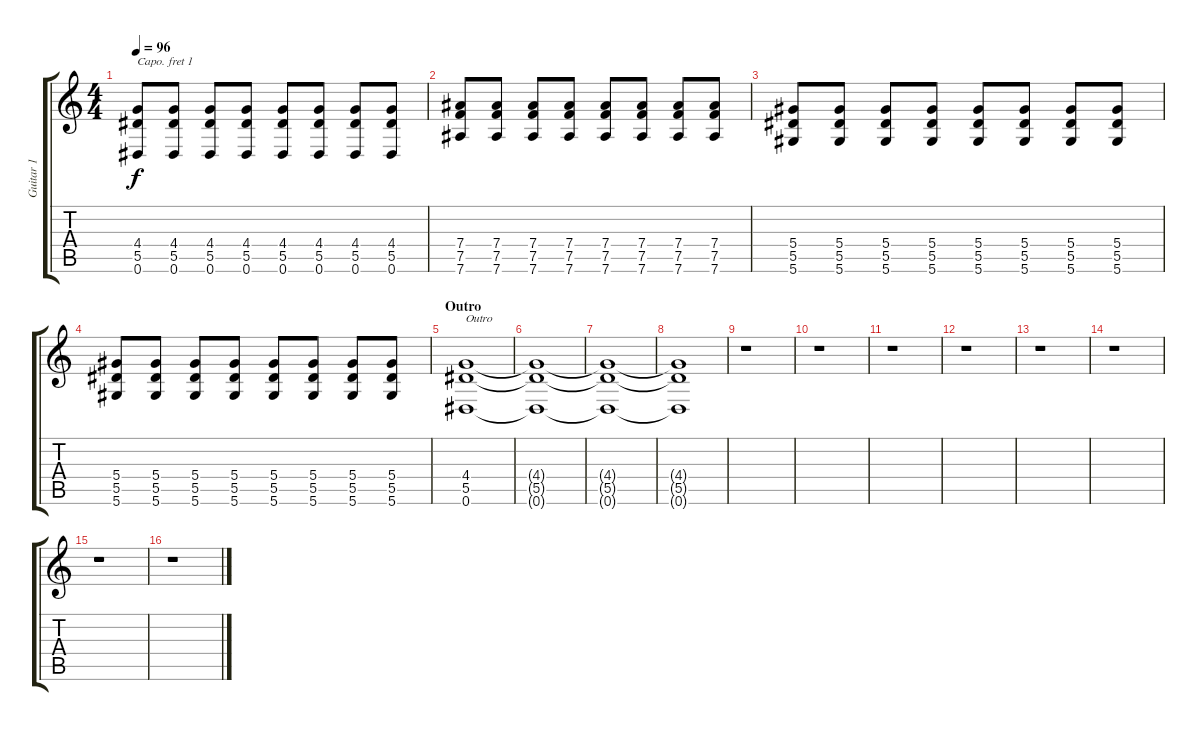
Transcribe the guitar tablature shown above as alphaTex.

\track ("Guitar 1" "Guitar 1") {instrument acousticguitarnylon}
\staff {score tabs}
\capo 1
\tuning (E4 B3 G3 D3 A2 D2) {hide}
\ts (4 4)
\tempo 96
\clef g2
\ks c
(4.4 5.5 0.6).8{dy f} (4.4 5.5 0.6).8 (4.4 5.5 0.6).8 (4.4 5.5 0.6).8 (4.4 5.5 0.6).8 (4.4 5.5 0.6).8 (4.4 5.5 0.6).8 (4.4 5.5 0.6).8 |
(7.4 7.5 7.6).8 (7.4 7.5 7.6).8 (7.4 7.5 7.6).8 (7.4 7.5 7.6).8 (7.4 7.5 7.6).8 (7.4 7.5 7.6).8 (7.4 7.5 7.6).8 (7.4 7.5 7.6).8 |
(5.4 5.5 5.6).8 (5.4 5.5 5.6).8 (5.4 5.5 5.6).8 (5.4 5.5 5.6).8 (5.4 5.5 5.6).8 (5.4 5.5 5.6).8 (5.4 5.5 5.6).8 (5.4 5.5 5.6).8 |
(5.4 5.5 5.6).8 (5.4 5.5 5.6).8 (5.4 5.5 5.6).8 (5.4 5.5 5.6).8 (5.4 5.5 5.6).8 (5.4 5.5 5.6).8 (5.4 5.5 5.6).8 (5.4 5.5 5.6).8 |
\section ("" "Outro")
(4.4 5.5 0.6).1{txt "Outro"} |
(4.4{t} 5.5{t} 0.6{t}).1 |
(4.4{t} 5.5{t} 0.6{t}).1 |
(4.4{t} 5.5{t} 0.6{t}).1 |
r.1 |
r.1 |
r.1 |
r.1 |
r.1 |
r.1 |
r.1 |
r.1
